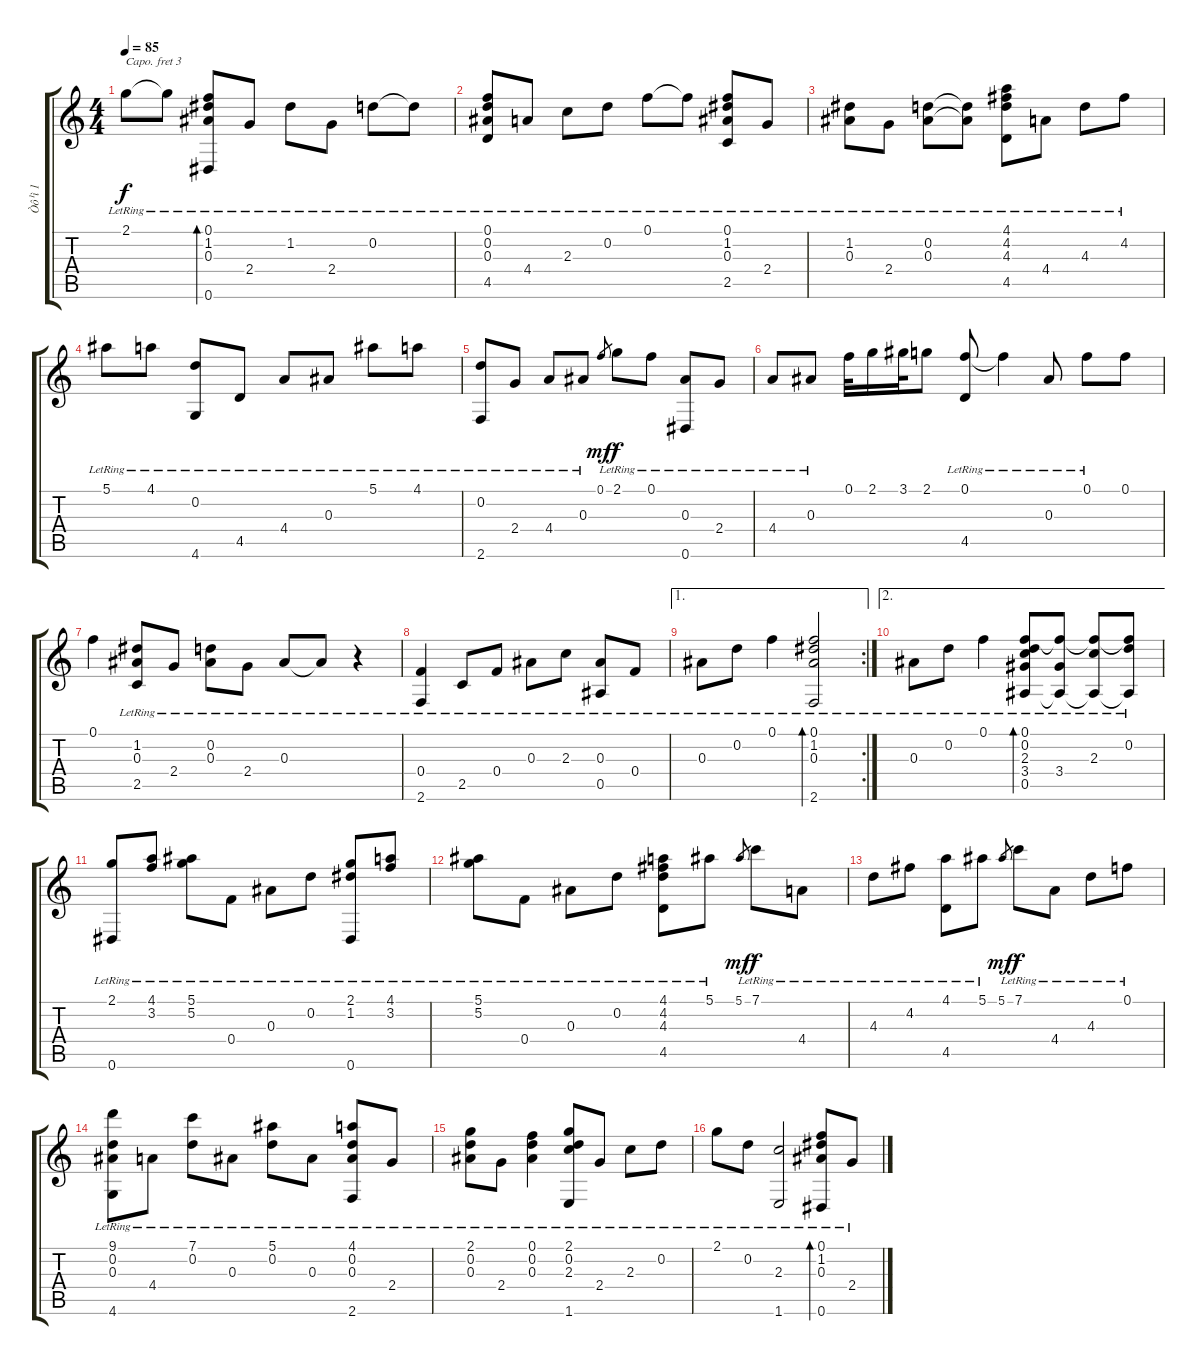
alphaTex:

\track ("Òô¹ì 1" "Òô¹ì 1") {instrument acousticguitarsteel}
\staff {score tabs}
\capo 3
\tuning (D4 B3 G3 D3 G2 C2) {hide}
\ts (4 4)
\tempo 85
\clef g2
\ks c
2.1{lr}.8{dy f} 2.1{lr t}.8 (0.1{lr} 1.2{lr} 0.3{lr} 0.6{lr}).8{bd 120} 2.4{lr}.8 1.2{lr}.8 2.4{lr}.8 0.2{lr}.8 0.2{lr t}.8 |
(0.1{lr} 0.2{lr} 0.3{lr} 4.5{lr}).8 4.4{lr}.8 2.3{lr}.8 0.2{lr}.8 0.1{lr}.8 0.1{lr t}.8 (0.1{lr} 1.2{lr} 0.3{lr} 2.5{lr}).8 2.4{lr}.8 |
(1.2{lr} 0.3{lr}).8 2.4{lr}.8 (0.2{lr} 0.3{lr}).8 (0.2{lr t} 0.3{lr t}).8 (4.1{lr} 4.2{lr} 4.3{lr} 4.5{lr}).8 4.4{lr}.8 4.3{lr}.8 4.2{lr}.8 |
5.1{lr}.8 4.1{lr}.8 (0.2{lr} 4.6{lr}).8 4.5{lr}.8 4.4{lr}.8 0.3{lr}.8 5.1{lr}.8 4.1{lr}.8 |
(0.2{lr} 2.6{lr}).8 2.4{lr}.8 4.4{lr}.8 0.3{lr}.8 0.1.8{gr dy mf} 2.1{lr}.8{dy f} 0.1{lr}.8 (0.3{lr} 0.6{lr}).8 2.4{lr}.8 |
4.4{lr}.8 0.3{lr}.8 0.1.32 2.1.16 3.1.32 2.1.8 (0.1{lr} 4.5{lr}).8 0.1{lr t}.4 0.3{lr}.8 0.1{lr}.8 0.1.8 |
0.1.4 (1.2{lr} 0.3{lr} 2.5{lr}).8 2.4{lr}.8 (0.2{lr} 0.3{lr}).8 2.4{lr}.8 0.3{lr}.8 0.3{lr t}.8 r.4 |
(0.4 2.6{lr}).4 2.5{lr}.8 0.4{lr}.8 0.3{lr}.8 2.3{lr}.8 (0.3{lr} 0.5).8 0.4{lr}.8 |
\ae 1
\rc 2
0.3{lr}.8 0.2{lr}.8 0.1{lr}.4 (0.1 1.2 0.3 2.6{lr}).2{bd 120} |
\ae 2
0.3{lr}.8 0.2{lr}.8 0.1{lr}.4 (0.1{lr} 0.2 2.3 3.4 0.5).8{bd 60} (0.1{lr t} 3.4{lr} 0.5{t}).8 (0.1{lr t} 2.3{lr} 0.5{t}).8 (0.1{lr t} 0.2{lr} 0.5{t}).8 |
(2.1{lr} 0.6{lr}).8 (4.1{lr} 3.2{lr}).8 (5.1{lr} 5.2{lr}).8 0.4{lr}.8 0.3{lr}.8 0.2{lr}.8 (2.1{lr} 1.2{lr} 0.6{lr}).8 (4.1{lr} 3.2{lr}).8 |
(5.1{lr} 5.2{lr}).8 0.4{lr}.8 0.3{lr}.8 0.2{lr}.8 (4.1{lr} 4.2{lr} 4.3{lr} 4.5{lr}).8 5.1{lr}.8 5.1.8{gr dy mf} 7.1{lr}.8{dy f} 4.4{lr}.8 |
4.3{lr}.8 4.2{lr}.8 (4.1{lr} 4.5{lr}).8 5.1{lr}.8 5.1.8{gr dy mf} 7.1{lr}.8{dy f} 4.4{lr}.8 4.3{lr}.8 0.1{lr}.8 |
(9.1{lr} 0.2{lr} 0.3{lr} 4.6{lr}).8 4.4{lr}.8 (7.1{lr} 0.2{lr}).8 0.3{lr}.8 (5.1{lr} 0.2{lr}).8 0.3{lr}.8 (4.1{lr} 0.2{lr} 0.3{lr} 2.6{lr}).8 2.4{lr}.8 |
(2.1{lr} 0.2{lr} 0.3{lr}).8 2.4{lr}.8 (0.1{lr} 0.2{lr} 0.3{lr}).4 (2.1{lr} 0.2{lr} 2.3{lr} 1.6{lr}).8 2.4{lr}.8 2.3{lr}.8 0.2{lr}.8 |
2.1{lr}.8 0.2{lr}.8 (2.3{lr} 1.6{lr}).2 (0.1{lr} 1.2{lr} 0.3{lr} 0.6).8{bd 120} 2.4{lr}.8
